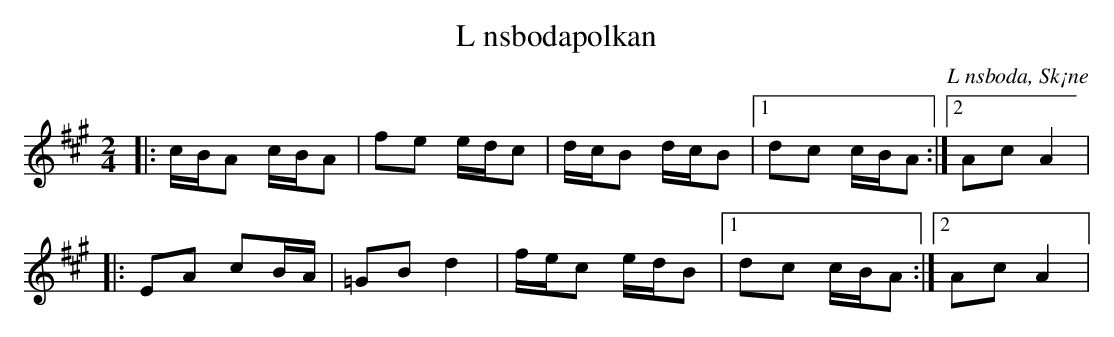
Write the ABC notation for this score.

X:1
T:L nsbodapolkan
O:L nsboda, Sk¡ne
M:2/4
L:1/8
K:A
|: c/B/A c/B/A | fe e/d/c | d/c/B d/c/B |1 dc c/B/A :|2 Ac A2 |
|:EA cB/A/ | =GB d2 | f/e/c e/d/B |1 dc c/B/A :|2 Ac A2 |
